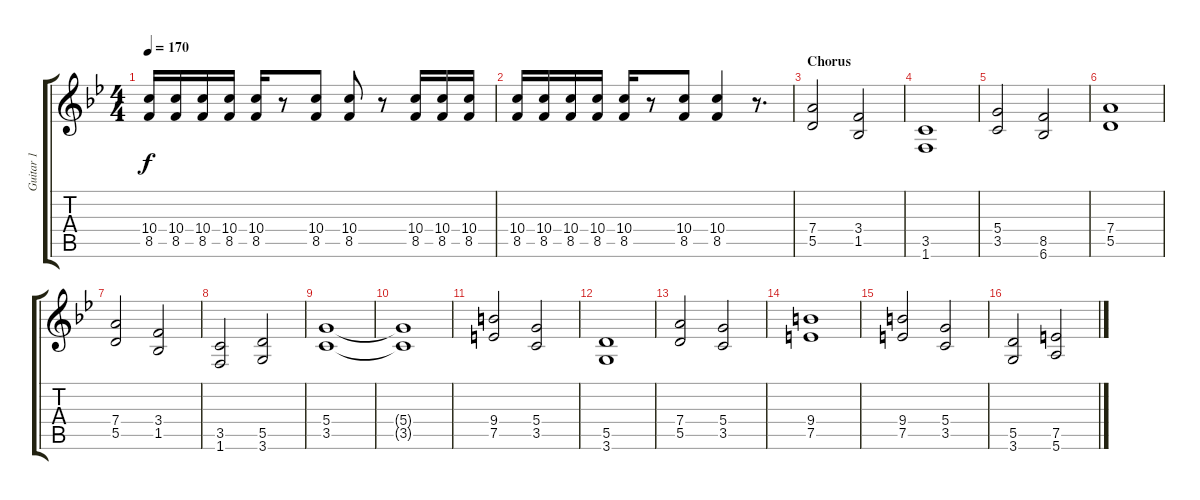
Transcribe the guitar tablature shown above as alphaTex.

\track ("Guitar 1" "Guitar 1") {instrument overdrivenguitar}
\staff {score tabs}
\tuning (E4 B3 G3 D3 A2 E2) {hide}
\ts (4 4)
\tempo 170
\clef g2
\ks bb
(10.4 8.5).16{dy f} (10.4 8.5).16 (10.4 8.5).16 (10.4 8.5).16 (10.4 8.5).16 r.8 (10.4 8.5).8 (10.4 8.5).8 r.8 (10.4 8.5).16 (10.4 8.5).16 (10.4 8.5).16 |
(10.4 8.5).16 (10.4 8.5).16 (10.4 8.5).16 (10.4 8.5).16 (10.4 8.5).16 r.8 (10.4 8.5).8 (10.4 8.5).4 r.8{d} |
\section ("" "Chorus")
(7.4 5.5).2 (3.4 1.5).2 |
(3.5 1.6).1 |
(5.4 3.5).2 (8.5 6.6).2 |
(7.4 5.5).1 |
(7.4 5.5).2 (3.4 1.5).2 |
(3.5 1.6).2 (5.5 3.6).2 |
(5.4 3.5).1 |
(5.4{t} 3.5{t}).1 |
(9.4 7.5).2 (5.4 3.5).2 |
(5.5 3.6).1 |
(7.4 5.5).2 (5.4 3.5).2 |
(9.4 7.5).1 |
(9.4 7.5).2 (5.4 3.5).2 |
(5.5 3.6).2 (7.5 5.6).2
